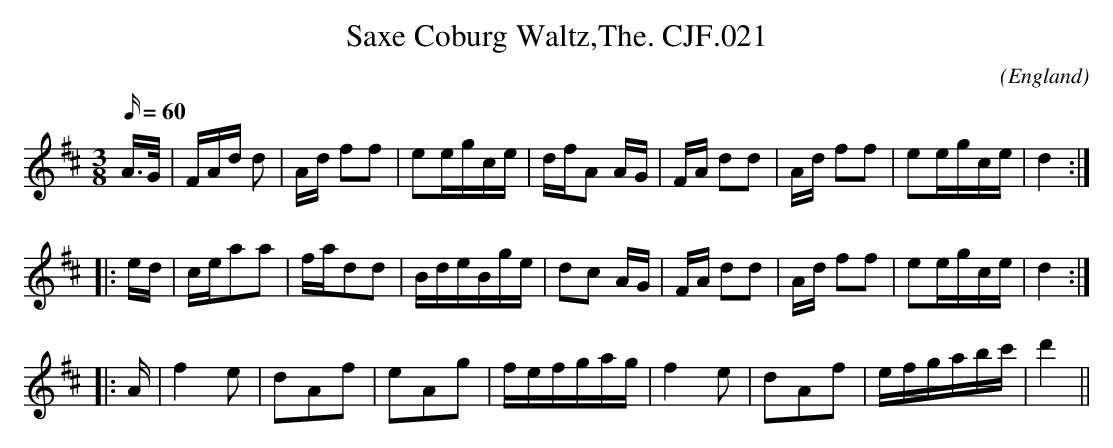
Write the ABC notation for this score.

X:1
T:Saxe Coburg Waltz,The. CJF.021
M:3/8
L:1/16
Q:60
C:
O:England
K:D
A>G|FAd 2d2|Ad f2f2|e2egce|dfA2 AG|FA d2d2|\
Ad f2f2|e2egce|d4:|:!ed|cea2a2|fad2d2|
BdeBge|d2c2 AG|FA d2d2|Ad f2f2|e2egce|d4:|:!A|\
f4e2|d2A2f2|e2A2g2|fefgag|f4e2|d2A2f2|efgabc'|d'4||
